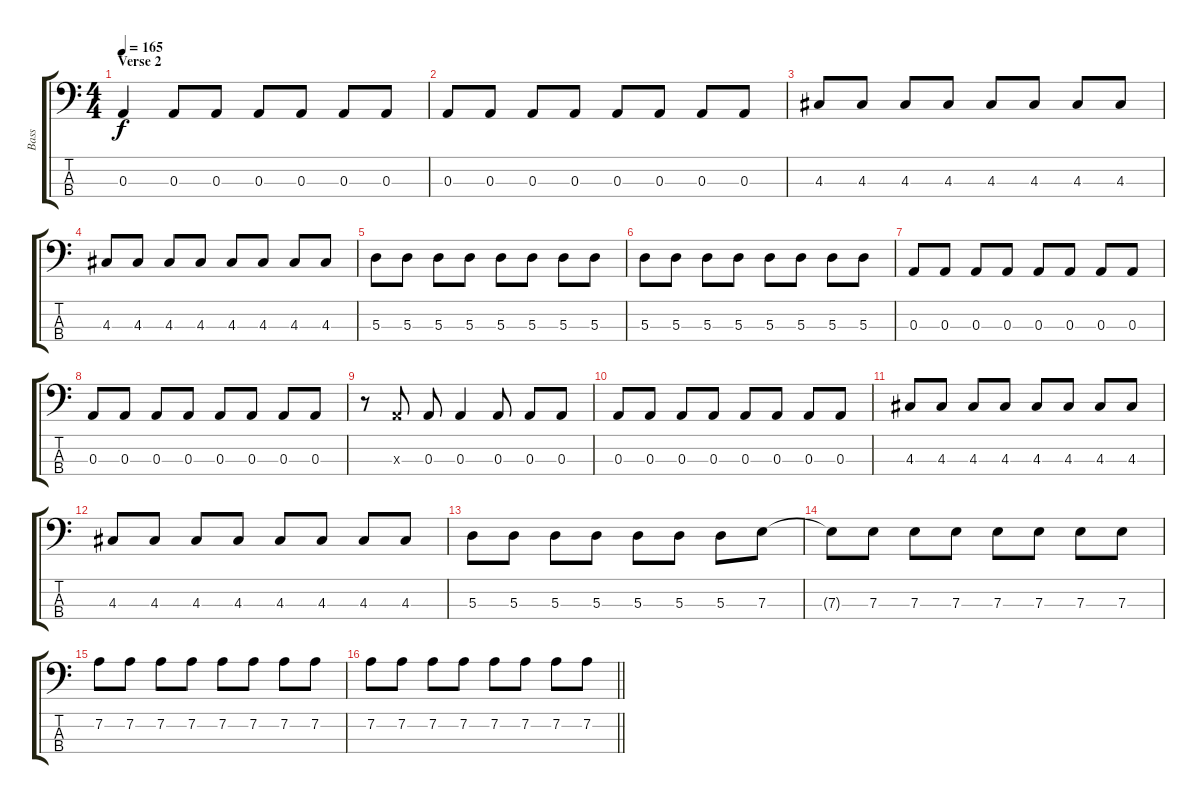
\track ("Bass" "Bass") {instrument electricbasspick}
\staff {score tabs}
\tuning (G2 D2 A1 E1) {hide}
\ts (4 4)
\section ("" "Verse 2")
\tempo 165
\clef f4
\ks c
0.3.4{dy f} 0.3.8 0.3.8 0.3.8 0.3.8 0.3.8 0.3.8 |
0.3.8 0.3.8 0.3.8 0.3.8 0.3.8 0.3.8 0.3.8 0.3.8 |
4.3.8 4.3.8 4.3.8 4.3.8 4.3.8 4.3.8 4.3.8 4.3.8 |
4.3.8 4.3.8 4.3.8 4.3.8 4.3.8 4.3.8 4.3.8 4.3.8 |
5.3.8 5.3.8 5.3.8 5.3.8 5.3.8 5.3.8 5.3.8 5.3.8 |
5.3.8 5.3.8 5.3.8 5.3.8 5.3.8 5.3.8 5.3.8 5.3.8 |
0.3.8 0.3.8 0.3.8 0.3.8 0.3.8 0.3.8 0.3.8 0.3.8 |
0.3.8 0.3.8 0.3.8 0.3.8 0.3.8 0.3.8 0.3.8 0.3.8 |
r.8 0.3{x}.8 0.3.8 0.3.4 0.3.8 0.3.8 0.3.8 |
0.3.8 0.3.8 0.3.8 0.3.8 0.3.8 0.3.8 0.3.8 0.3.8 |
4.3.8 4.3.8 4.3.8 4.3.8 4.3.8 4.3.8 4.3.8 4.3.8 |
4.3.8 4.3.8 4.3.8 4.3.8 4.3.8 4.3.8 4.3.8 4.3.8 |
5.3.8 5.3.8 5.3.8 5.3.8 5.3.8 5.3.8 5.3.8 7.3.8 |
7.3{t}.8 7.3.8 7.3.8 7.3.8 7.3.8 7.3.8 7.3.8 7.3.8 |
7.2.8 7.2.8 7.2.8 7.2.8 7.2.8 7.2.8 7.2.8 7.2.8 |
\barLineRight lightlight
7.2.8 7.2.8 7.2.8 7.2.8 7.2.8 7.2.8 7.2.8 7.2.8
